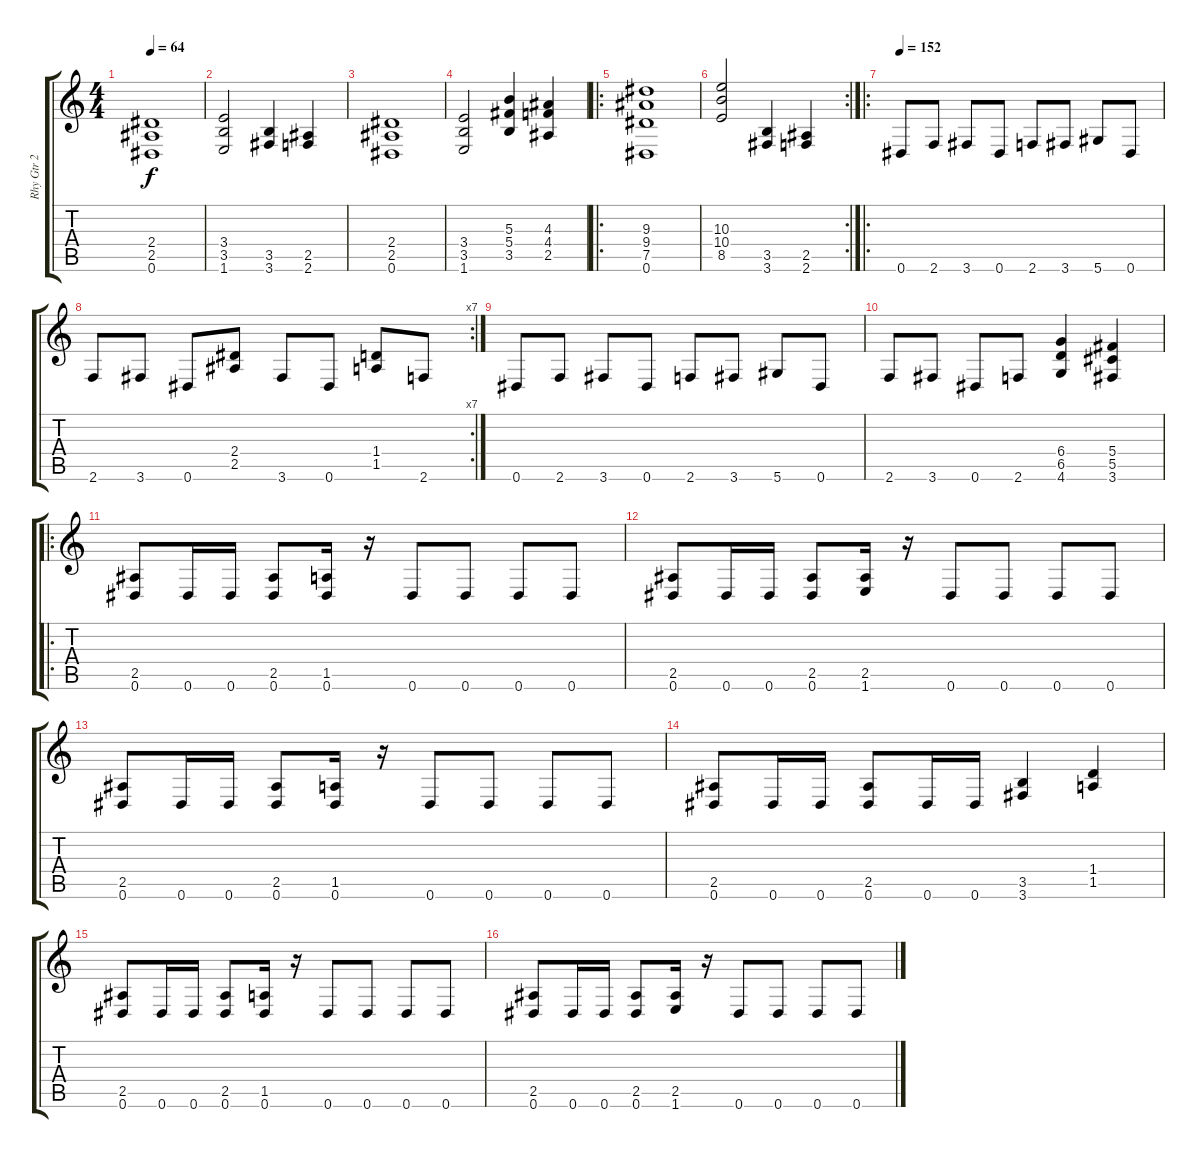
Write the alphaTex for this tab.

\track ("Rhy Gtr 2" "Rhy Gtr 2") {instrument distortionguitar}
\staff {score tabs}
\tuning (Eb4 Bb3 Gb3 Db3 Ab2 Eb2) {hide}
\ts (4 4)
\tempo 64
\clef g2
\ks c
(2.4 2.5 0.6).1{dy f} |
(3.4 3.5 1.6).2 (3.5 3.6).4 (2.5 2.6).4 |
(2.4 2.5 0.6).1 |
(3.4 3.5 1.6).2 (5.3 5.4 3.5).4 (4.3 4.4 2.5).4 |
\ro
(9.3 9.4 7.5 0.6).1 |
\rc 2
(10.3 10.4 8.5).2 (3.5 3.6).4 (2.5 2.6).4 |
\ro
\tempo 152
0.6.8 2.6.8 3.6.8 0.6.8 2.6.8 3.6.8 5.6.8 0.6.8 |
\rc 7
2.6.8 3.6.8 0.6.8 (2.4 2.5).8 3.6.8 0.6.8 (1.4 1.5).8 2.6.8 |
0.6.8 2.6.8 3.6.8 0.6.8 2.6.8 3.6.8 5.6.8 0.6.8 |
2.6.8 3.6.8 0.6.8 2.6.8 (6.4 6.5 4.6).4 (5.4 5.5 3.6).4 |
\ro
(2.5 0.6).8 0.6.16 0.6.16 (2.5 0.6).8 (1.5 0.6).16 r.16 0.6.8 0.6.8 0.6.8 0.6.8 |
(2.5 0.6).8 0.6.16 0.6.16 (2.5 0.6).8 (2.5 1.6).16 r.16 0.6.8 0.6.8 0.6.8 0.6.8 |
(2.5 0.6).8 0.6.16 0.6.16 (2.5 0.6).8 (1.5 0.6).16 r.16 0.6.8 0.6.8 0.6.8 0.6.8 |
(2.5 0.6).8 0.6.16 0.6.16 (2.5 0.6).8 0.6.16 0.6.16 (3.5 3.6).4 (1.4 1.5).4 |
(2.5 0.6).8 0.6.16 0.6.16 (2.5 0.6).8 (1.5 0.6).16 r.16 0.6.8 0.6.8 0.6.8 0.6.8 |
(2.5 0.6).8 0.6.16 0.6.16 (2.5 0.6).8 (2.5 1.6).16 r.16 0.6.8 0.6.8 0.6.8 0.6.8
